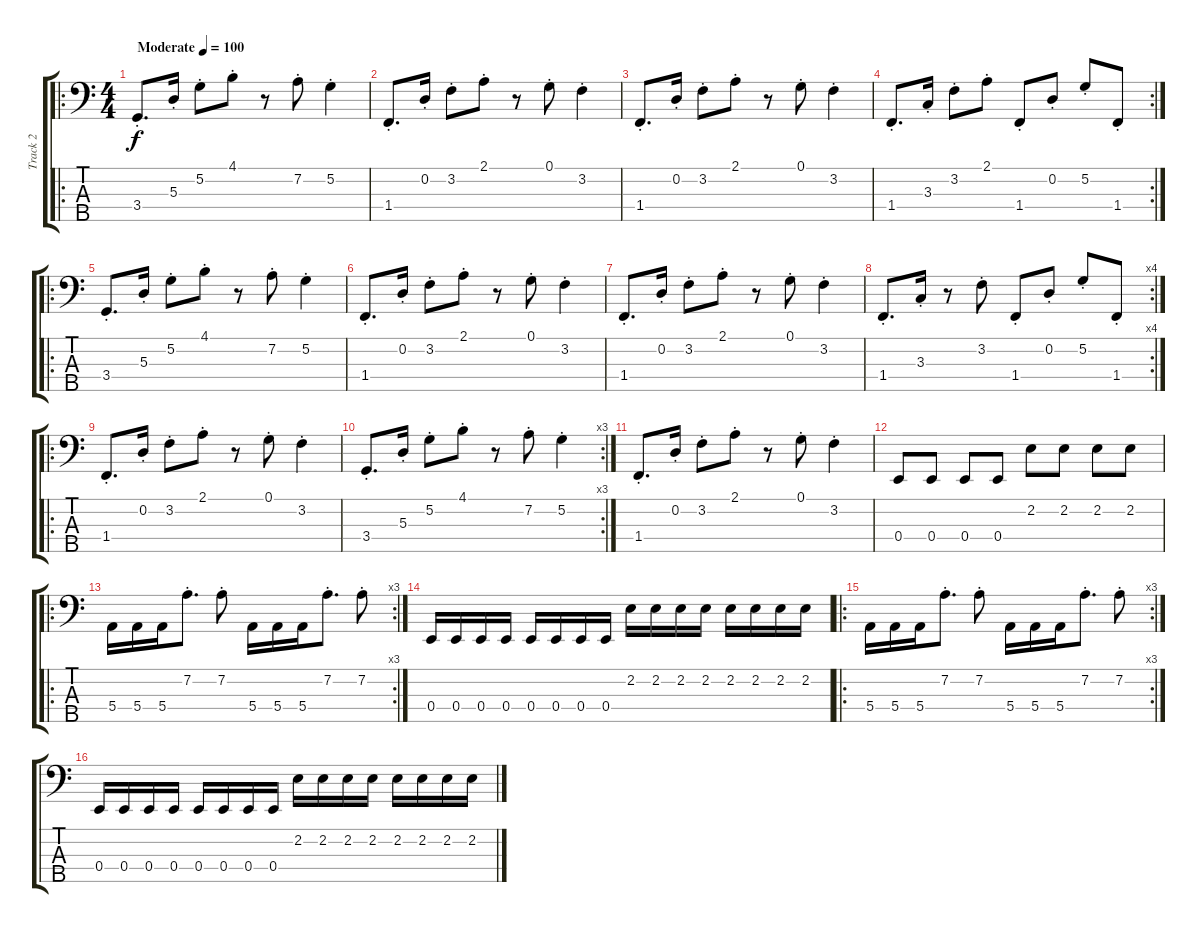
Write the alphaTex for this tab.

\track ("Track 2" "Track 2") {instrument electricbassfinger}
\staff {score tabs}
\tuning (G2 D2 A1 E1 B0) {hide}
\ro
\ts (4 4)
\tempo (100 "Moderate")
\clef f4
\ks c
3.4{st}.8{d dy f instrument electricbassfinger} 5.3{st}.16 5.2{st}.8 4.1{st}.8 r.8 7.2{st}.8 5.2{st}.4 |
1.4{st}.8{d} 0.2{st}.16 3.2{st}.8 2.1{st}.8 r.8 0.1{st}.8 3.2{st}.4 |
1.4{st}.8{d} 0.2{st}.16 3.2{st}.8 2.1{st}.8 r.8 0.1{st}.8 3.2{st}.4 |
\rc 2
1.4{st}.8{d} 3.3{st}.16 3.2{st}.8 2.1{st}.8 1.4{st}.8 0.2{st}.8 5.2{st}.8 1.4{st}.8 |
\ro
3.4{st}.8{d} 5.3{st}.16 5.2{st}.8 4.1{st}.8 r.8 7.2{st}.8 5.2{st}.4 |
1.4{st}.8{d} 0.2{st}.16 3.2{st}.8 2.1{st}.8 r.8 0.1{st}.8 3.2{st}.4 |
1.4{st}.8{d} 0.2{st}.16 3.2{st}.8 2.1{st}.8 r.8 0.1{st}.8 3.2{st}.4 |
\rc 4
1.4{st}.8{d} 3.3{st}.16 r.8 3.2{st}.8 1.4{st}.8 0.2{st}.8 5.2{st}.8 1.4{st}.8 |
\ro
1.4{st}.8{d} 0.2{st}.16 3.2{st}.8 2.1{st}.8 r.8 0.1{st}.8 3.2{st}.4 |
\rc 3
3.4{st}.8{d} 5.3{st}.16 5.2{st}.8 4.1{st}.8 r.8 7.2{st}.8 5.2{st}.4 |
1.4{st}.8{d} 0.2{st}.16 3.2{st}.8 2.1{st}.8 r.8 0.1{st}.8 3.2{st}.4 |
0.4.8 0.4.8 0.4.8 0.4.8 2.2.8 2.2.8 2.2.8 2.2.8 |
\ro
\rc 3
5.4.16 5.4.16 5.4.16 7.2{st}.8{d} 7.2{st}.8 5.4.16 5.4.16 5.4.16 7.2{st}.8{d} 7.2{st}.8 |
0.4.16 0.4.16 0.4.16 0.4.16 0.4.16 0.4.16 0.4.16 0.4.16 2.2.16 2.2.16 2.2.16 2.2.16 2.2.16 2.2.16 2.2.16 2.2.16 |
\ro
\rc 3
5.4.16 5.4.16 5.4.16 7.2{st}.8{d} 7.2{st}.8 5.4.16 5.4.16 5.4.16 7.2{st}.8{d} 7.2{st}.8 |
0.4.16 0.4.16 0.4.16 0.4.16 0.4.16 0.4.16 0.4.16 0.4.16 2.2.16 2.2.16 2.2.16 2.2.16 2.2.16 2.2.16 2.2.16 2.2.16
